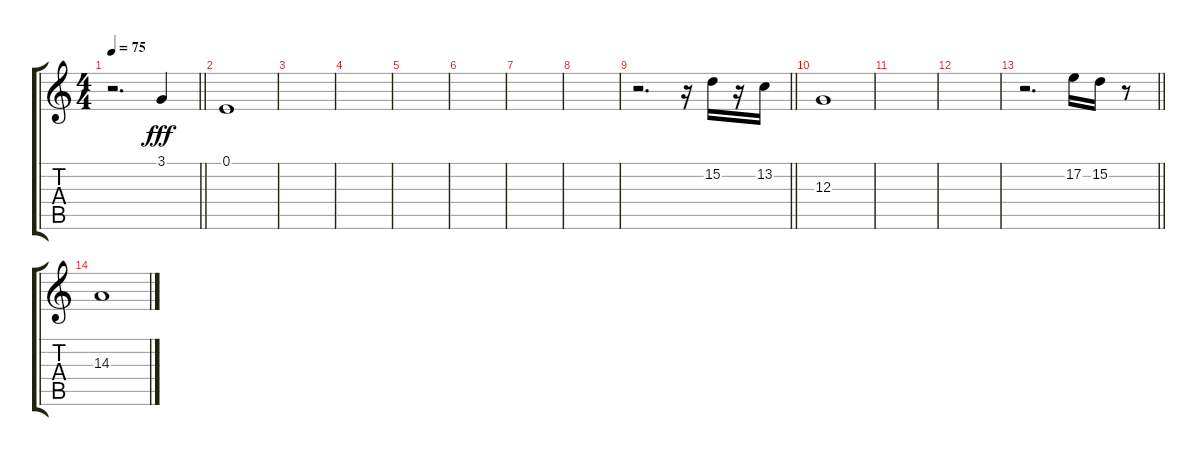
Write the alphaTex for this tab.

\track "" {instrument acousticgrandpiano}
\staff {score tabs}
\tuning (E4 B3 G3 D3 A2 E2) {hide}
\ts (4 4)
\tempo 75
\clef g2
\barLineRight lightlight
\ks c
r.2{d dy fff} 3.1.4 |
\section ("" "")
0.1.1 |
|
|
|
|
|
|
\barLineRight lightlight
r.2{d} r.16 15.2.16 r.16 13.2.16 |
\section ("" "")
12.3.1 |
|
|
\barLineRight lightlight
r.2{d} 17.2.16 15.2.16 r.8 |
14.3.1
